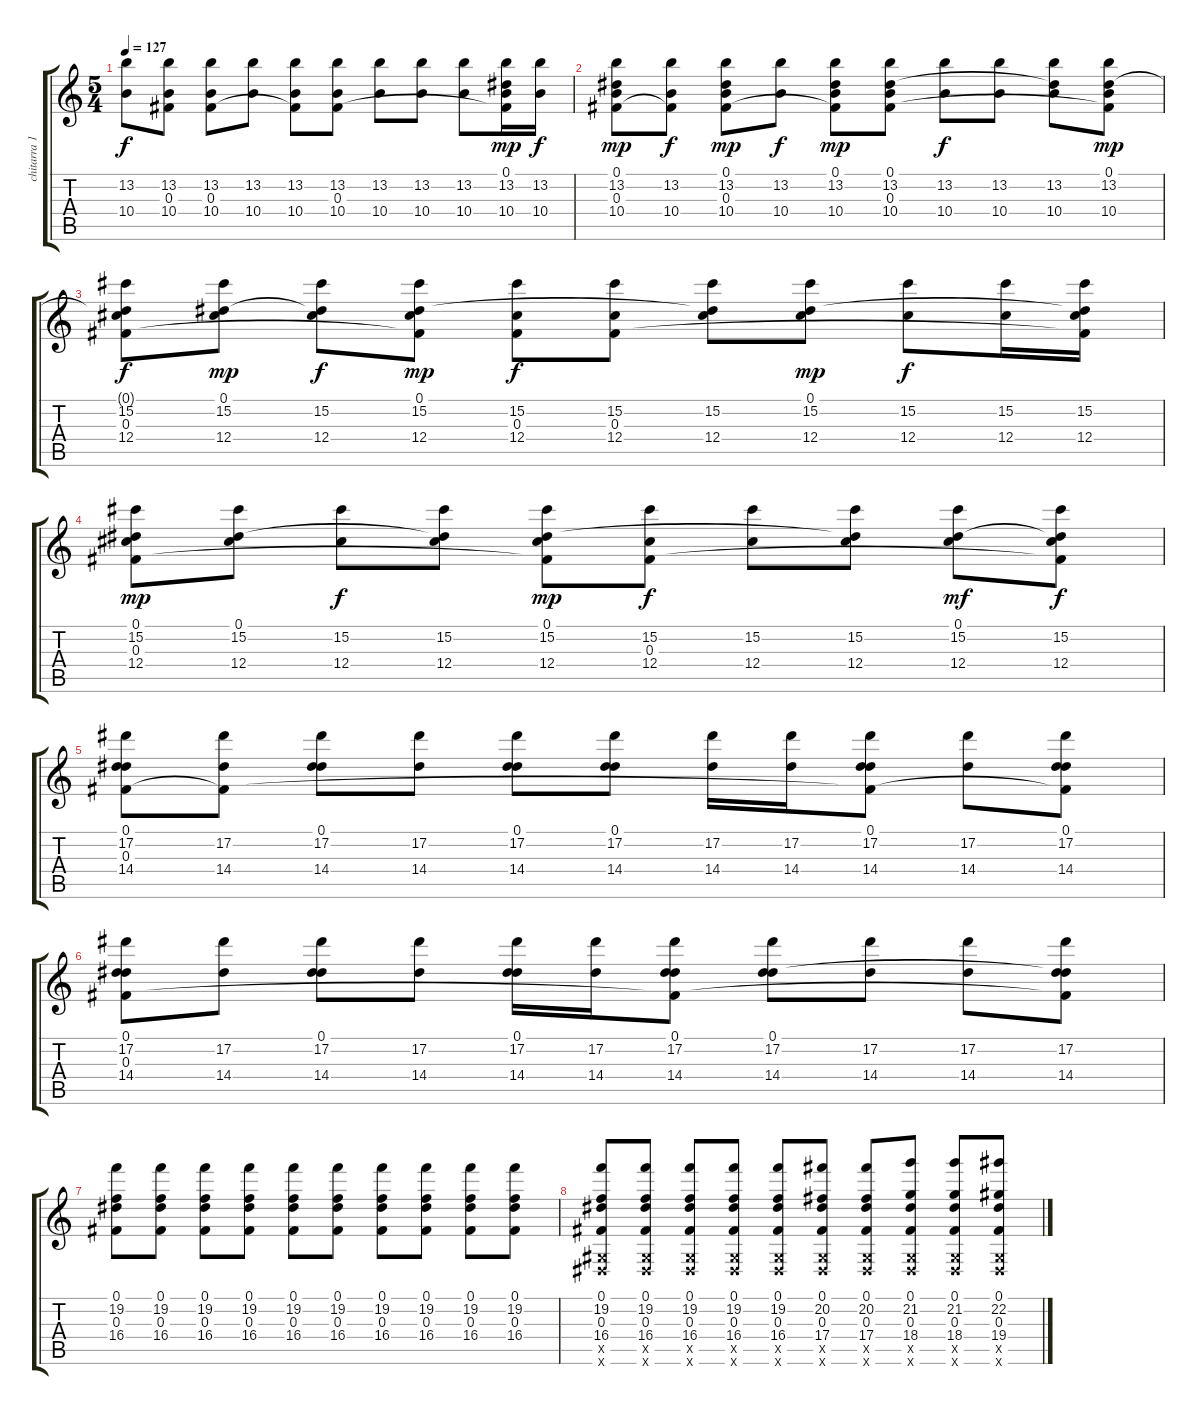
\track ("chitarra 1" "chitarra 1") {instrument electricguitarmuted}
\staff {score tabs}
\tuning (Eb4 Bb3 Gb3 Db3 Ab2 Eb2) {hide}
\ts (5 4)
\tempo 127
\clef g2
\ks c
(13.2 10.4).8{dy f instrument overdrivenguitar} (13.2 0.3{t} 10.4).8 (13.2 0.3 10.4).8 (13.2 10.4).8 (13.2 0.3{t} 10.4).8 (13.2 0.3 10.4).8 (13.2 10.4).8 (13.2 10.4).8 (13.2 10.4).8 (0.1 13.2 0.3{t} 10.4).16{dy mp} (13.2 10.4).16{dy f} |
(0.1 13.2 0.3 10.4).8{dy mp} (13.2 0.3{t} 10.4).8{dy f} (0.1 13.2 0.3 10.4).8{dy mp} (13.2 10.4).8{dy f} (0.1 13.2 0.3{t} 10.4).8{dy mp} (0.1 13.2 0.3 10.4).8 (13.2 10.4).8{dy f} (13.2 10.4).8 (0.1{t} 13.2 10.4).8 (0.1 13.2 0.3{t} 10.4).8{dy mp} |
(0.1{t} 15.2 0.3 12.4).8{dy f} (0.1 15.2 12.4).8{dy mp} (0.1{t} 15.2 12.4).8{dy f} (0.1 15.2 0.3{t} 12.4).8{dy mp} (15.2 0.3 12.4).8{dy f} (15.2 0.3 12.4).8 (0.1{t} 15.2 12.4).8 (0.1 15.2 12.4).8{dy mp} (15.2 12.4).8{dy f} (15.2 12.4).16 (0.1{t} 15.2 0.3{t} 12.4).16 |
(0.1 15.2 0.3 12.4).8{dy mp} (0.1 15.2 12.4).8 (15.2 12.4).8{dy f} (0.1{t} 15.2 12.4).8 (0.1 15.2 0.3{t} 12.4).8{dy mp} (15.2 0.3 12.4).8{dy f} (15.2 12.4).8 (0.1{t} 15.2 12.4).8 (0.1 15.2 12.4).8{dy mf} (0.1{t} 15.2 0.3{t} 12.4).8{dy f} |
(0.1 17.2 0.3 14.4).8 (17.2 0.3{t} 14.4).8 (0.1 17.2 14.4).8 (17.2 14.4).8 (0.1 17.2 14.4).8 (0.1 17.2 14.4).8 (17.2 14.4).16 (17.2 14.4).16 (0.1 17.2 0.3{t} 14.4).8 (17.2 14.4).8 (0.1 17.2 0.3{t} 14.4).8 |
(0.1 17.2 0.3 14.4).8 (17.2 14.4).8 (0.1 17.2 14.4).8 (17.2 14.4).8 (0.1 17.2 14.4).16 (17.2 14.4).16 (0.1 17.2 0.3{t} 14.4).8 (0.1 17.2 14.4).8 (17.2 14.4).8 (17.2 14.4).8 (0.1{t} 17.2 0.3{t} 14.4).8 |
(0.1 19.2 0.3 16.4).8 (0.1 19.2 0.3 16.4).8 (0.1 19.2 0.3 16.4).8 (0.1 19.2 0.3 16.4).8 (0.1 19.2 0.3 16.4).8 (0.1 19.2 0.3 16.4).8 (0.1 19.2 0.3 16.4).8 (0.1 19.2 0.3 16.4).8 (0.1 19.2 0.3 16.4).8 (0.1 19.2 0.3 16.4).8 |
(0.1 19.2 0.3 16.4 0.5{x} 0.6{x}).8 (0.1 19.2 0.3 16.4 0.5{x} 0.6{x}).8 (0.1 19.2 0.3 16.4 0.5{x} 0.6{x}).8 (0.1 19.2 0.3 16.4 0.5{x} 0.6{x}).8 (0.1 19.2 0.3 16.4 0.5{x} 0.6{x}).8 (0.1 20.2 0.3 17.4 0.5{x} 0.6{x}).8 (0.1 20.2 0.3 17.4 0.5{x} 0.6{x}).8 (0.1 21.2 0.3 18.4 0.5{x} 0.6{x}).8 (0.1 21.2 0.3 18.4 0.5{x} 0.6{x}).8 (0.1 22.2 0.3 19.4 0.5{x} 0.6{x}).8
